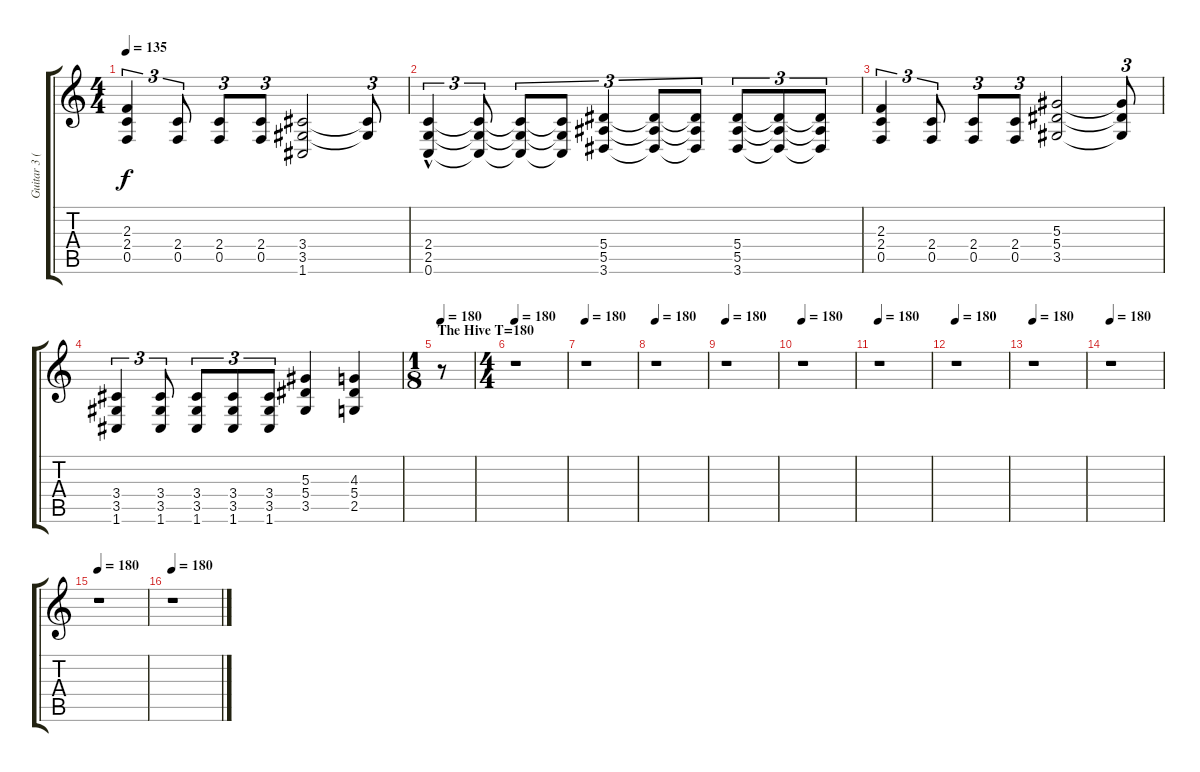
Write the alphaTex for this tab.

\track ("Guitar 3 (Rhythm)" "Guitar 3 (") {instrument distortionguitar}
\staff {score tabs}
\tuning (C4 G3 Eb3 Bb2 F2 C2) {hide}
\ts (4 4)
\tempo 135
\clef g2
\ks c
(2.3 2.4 0.5).4{tu (3 2) dy f} (2.4 0.5).8{tu (3 2)} (2.4 0.5).8{tu (3 2)} (2.4 0.5).8{tu (3 2)} (3.4 3.5 1.6).2 (3.4{t} 3.5{t}).8{tu (3 2)} |
(2.4{hac} 2.5 0.6).4{tu (3 2)} (2.4{t} 2.5{t} 0.6{t}).8{tu (3 2)} (2.4{t} 2.5{t} 0.6{t}).8{tu (3 2)} (2.4{t} 2.5{t} 0.6{t}).8{tu (3 2)} (5.4 5.5 3.6).4{tu (3 2)} (5.4{t} 5.5{t} 3.6{t}).8{tu (3 2)} (5.4{t} 5.5{t} 3.6{t}).8{tu (3 2)} (5.4 5.5 3.6).8{tu (3 2)} (5.4{t} 5.5{t} 3.6{t}).8{tu (3 2)} (5.4{t} 5.5{t} 3.6{t}).8{tu (3 2)} |
(2.3 2.4 0.5).4{tu (3 2)} (2.4 0.5).8{tu (3 2)} (2.4 0.5).8{tu (3 2)} (2.4 0.5).8{tu (3 2)} (5.3 5.4 3.5).2 (5.3{t} 5.4{t} 3.5{t}).8{tu (3 2)} |
(3.4 3.5 1.6).4{tu (3 2)} (3.4 3.5 1.6).8{tu (3 2)} (3.4 3.5 1.6).8{tu (3 2)} (3.4 3.5 1.6).8{tu (3 2)} (3.4 3.5 1.6).8{tu (3 2)} (5.3 5.4 3.5).4 (4.3 5.4 2.5).4 |
\ts (1 8)
\section ("" "The Hive T=180")
\tempo 180
r.8 |
\ts (4 4)
\tempo 180
r.1 |
\tempo 180
r.1 |
\tempo 180
r.1 |
\tempo 180
r.1 |
\tempo 180
r.1 |
\tempo 180
r.1 |
\tempo 180
r.1 |
\tempo 180
r.1 |
\tempo 180
r.1 |
\tempo 180
r.1 |
\tempo 180
r.1
